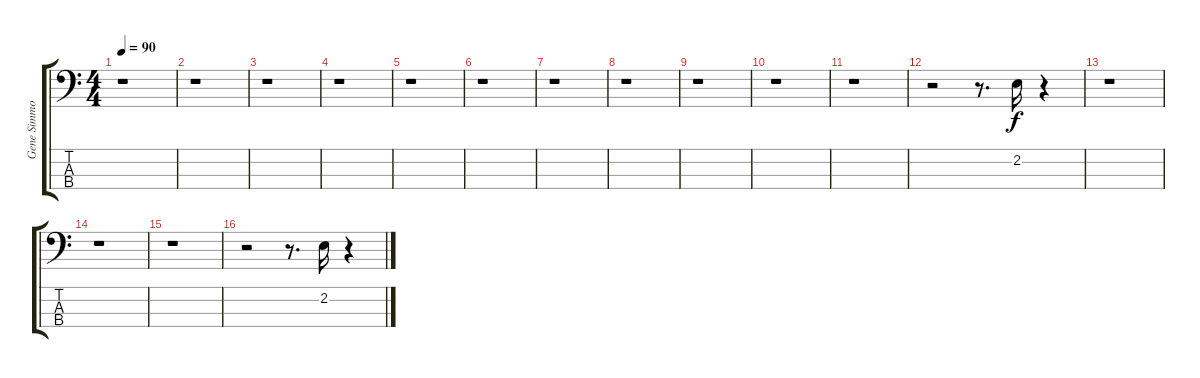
\track ("Gene Simmons" "Gene Simmo") {instrument electricbasspick}
\staff {score tabs}
\tuning (G2 D2 A1 E1) {hide}
\ts (4 4)
\tempo 90
\clef f4
\ks c
r.1{dy f} |
r.1 |
r.1 |
r.1 |
r.1 |
r.1 |
r.1 |
r.1 |
r.1 |
r.1 |
r.1 |
r.2 r.8{d} 2.2.16 r.4 |
r.1 |
r.1 |
r.1 |
r.2 r.8{d} 2.2.16 r.4
